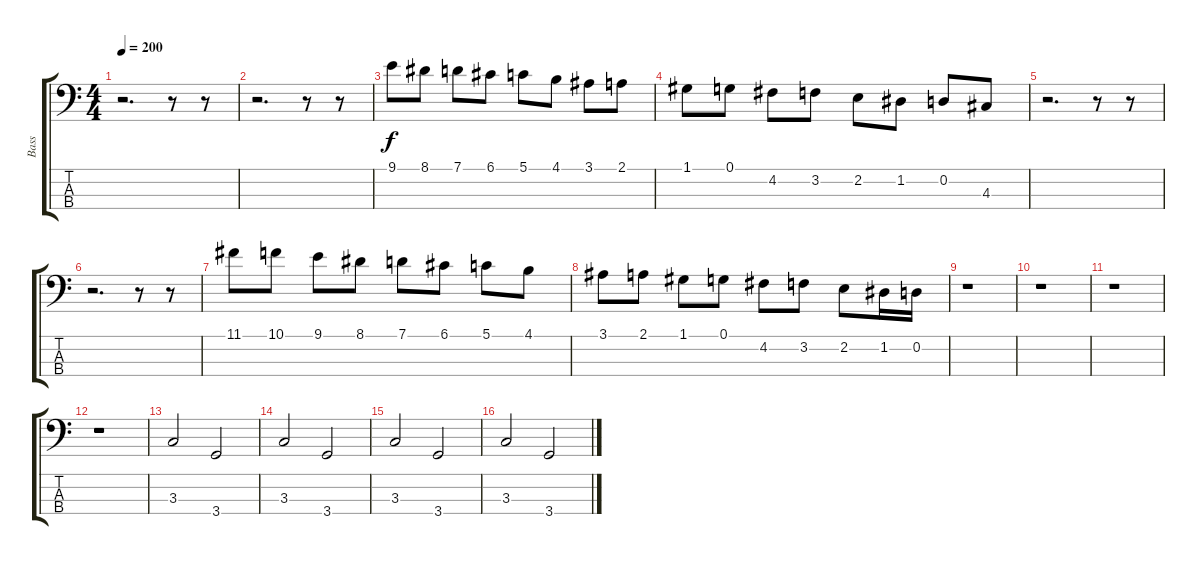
\track ("Bass" "Bass") {instrument fretlessbass}
\staff {score tabs}
\tuning (G2 D2 A1 E1) {hide}
\ts (4 4)
\tempo 200
\clef f4
\ks c
r.2{d dy f instrument fretlessbass} r.8 r.8 |
r.2{d} r.8 r.8 |
9.1.8 8.1.8 7.1.8 6.1.8 5.1.8 4.1.8 3.1.8 2.1.8 |
1.1.8 0.1.8 4.2.8 3.2.8 2.2.8 1.2.8 0.2.8 4.3.8 |
r.2{d} r.8 r.8 |
r.2{d} r.8 r.8 |
11.1.8 10.1.8 9.1.8 8.1.8 7.1.8 6.1.8 5.1.8 4.1.8 |
3.1.8 2.1.8 1.1.8 0.1.8 4.2.8 3.2.8 2.2.8 1.2.16 0.2.16 |
r.1 |
r.1 |
r.1 |
r.1 |
3.3.2 3.4.2 |
3.3.2 3.4.2 |
3.3.2 3.4.2 |
3.3.2 3.4.2
